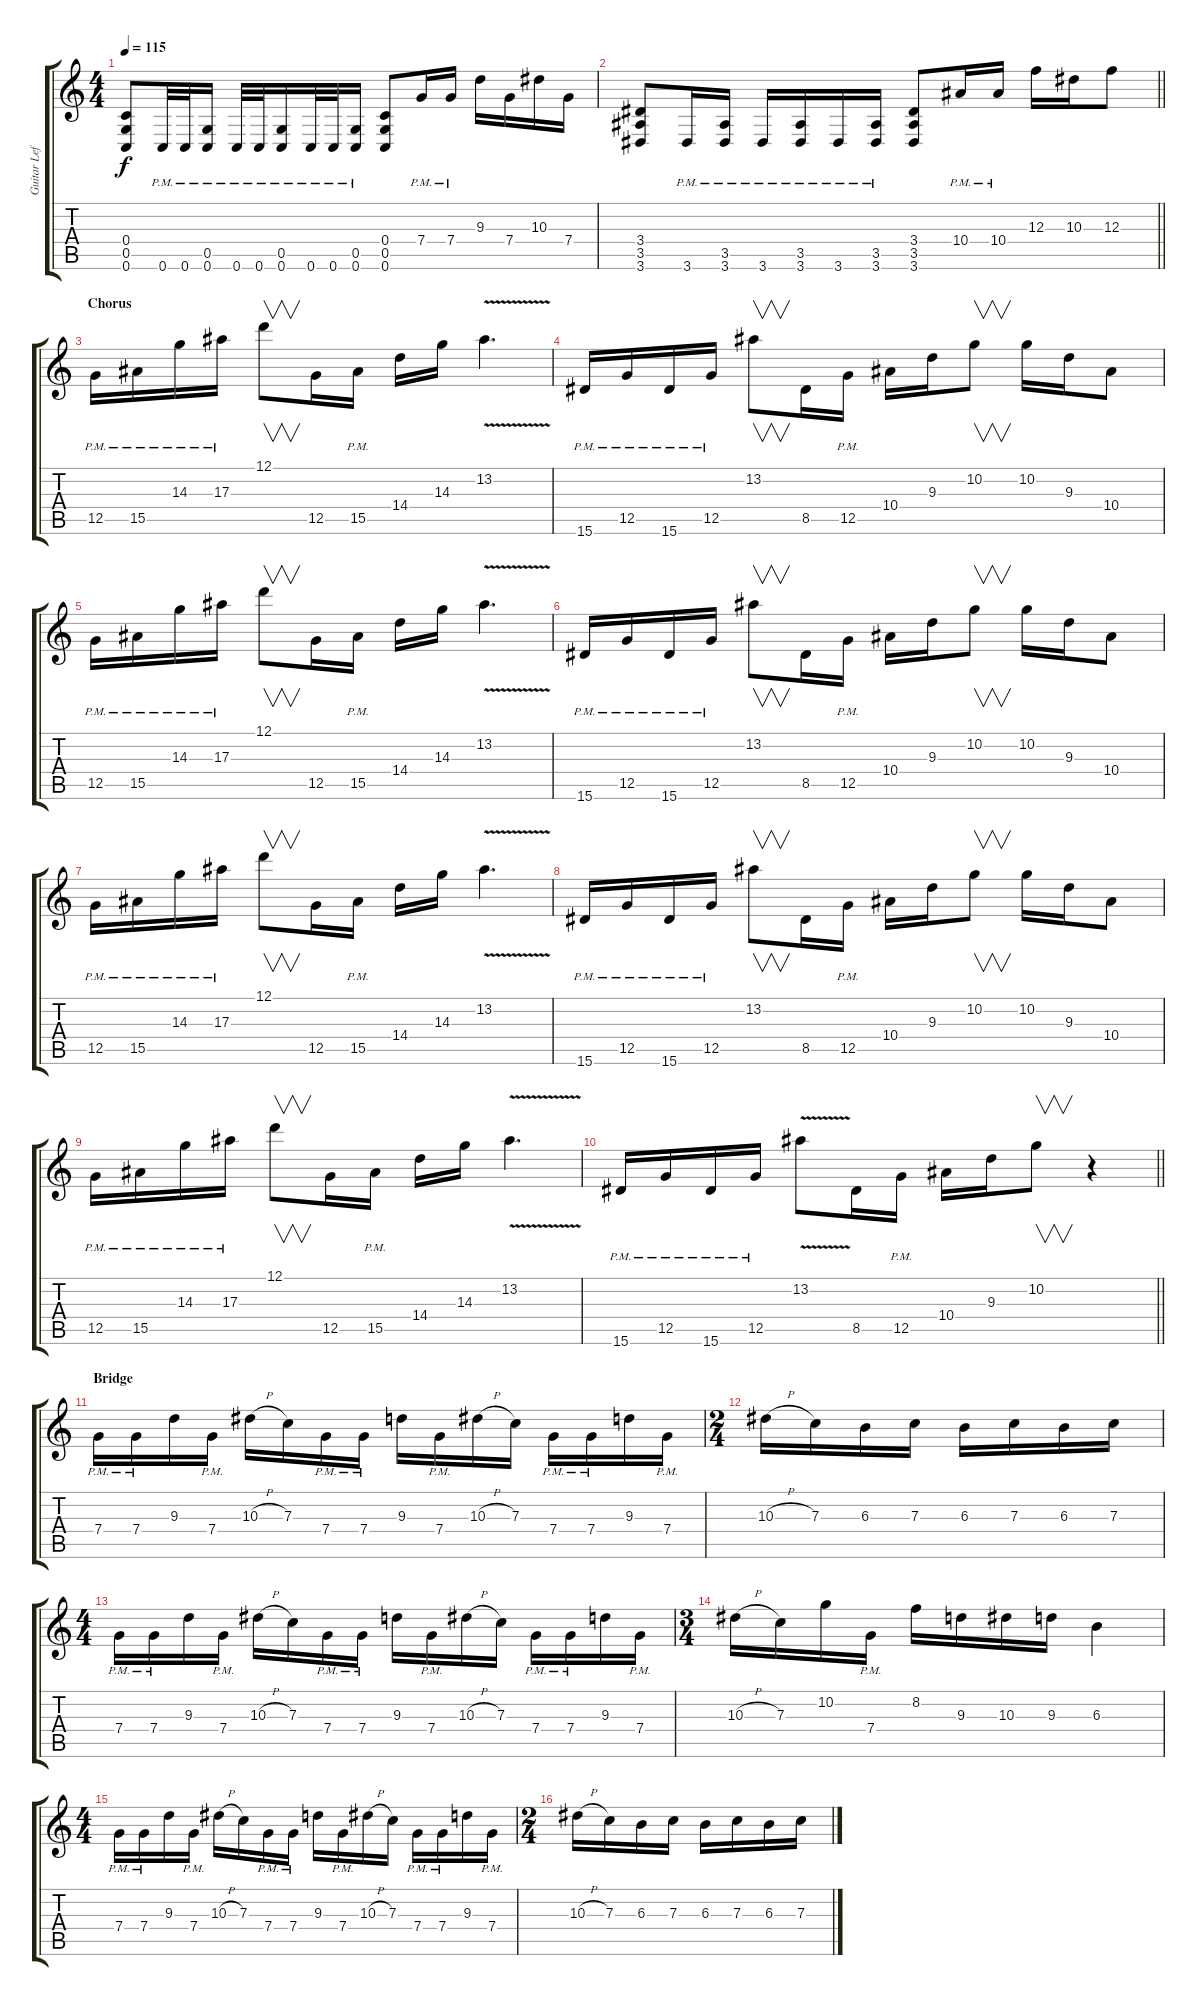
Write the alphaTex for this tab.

\track ("Guitar Left" "Guitar Lef") {instrument distortionguitar}
\staff {score tabs}
\tuning (D4 A3 F3 C3 G2 C2) {hide}
\ts (4 4)
\tempo 115
\clef g2
\ks c
(0.4 0.5 0.6).8{dy f} 0.6{pm}.32 0.6{pm}.32 (0.5{pm} 0.6{pm}).16 0.6{pm}.32 0.6{pm}.32 (0.5{pm} 0.6{pm}).16 0.6{pm}.32 0.6{pm}.32 (0.5{pm} 0.6{pm}).16 (0.4 0.5 0.6).8 7.4{pm}.16 7.4{pm}.16 9.3.16 7.4.16 10.3.16 7.4.16 |
\barLineRight lightlight
(3.4 3.5 3.6).8 3.6{pm}.16 (3.5{pm} 3.6{pm}).16 3.6{pm}.16 (3.5{pm} 3.6{pm}).16 3.6{pm}.16 (3.5{pm} 3.6{pm}).16 (3.4 3.5 3.6).8 10.4{pm}.16 10.4{pm}.16 12.3.16 10.3.16 12.3.8 |
\section ("" "Chorus")
12.5{pm}.16{volume 14 balance 8} 15.5{pm}.16 14.3{pm}.16 17.3{pm}.16 12.1.8{v} 12.5.16 15.5{pm}.16 14.4.16 14.3.16 13.2{v}.4{d} |
15.6{pm}.16 12.5{pm}.16 15.6{pm}.16 12.5{pm}.16 13.2.8{v} 8.5.16 12.5{pm}.16 10.4.16 9.3.16 10.2.8{v} 10.2.16 9.3.16 10.4.8 |
12.5{pm}.16 15.5{pm}.16 14.3{pm}.16 17.3{pm}.16 12.1.8{v} 12.5.16 15.5{pm}.16 14.4.16 14.3.16 13.2{v}.4{d} |
15.6{pm}.16 12.5{pm}.16 15.6{pm}.16 12.5{pm}.16 13.2.8{v} 8.5.16 12.5{pm}.16 10.4.16 9.3.16 10.2.8{v} 10.2.16 9.3.16 10.4.8 |
12.5{pm}.16 15.5{pm}.16 14.3{pm}.16 17.3{pm}.16 12.1.8{v} 12.5.16 15.5{pm}.16 14.4.16 14.3.16 13.2{v}.4{d} |
15.6{pm}.16 12.5{pm}.16 15.6{pm}.16 12.5{pm}.16 13.2.8{v} 8.5.16 12.5{pm}.16 10.4.16 9.3.16 10.2.8{v} 10.2.16 9.3.16 10.4.8 |
12.5{pm}.16 15.5{pm}.16 14.3{pm}.16 17.3{pm}.16 12.1.8{v} 12.5.16 15.5{pm}.16 14.4.16 14.3.16 13.2{v}.4{d} |
\barLineRight lightlight
15.6{pm}.16 12.5{pm}.16 15.6{pm}.16 12.5{pm}.16 13.2{v}.8 8.5.16 12.5{pm}.16 10.4.16 9.3.16 10.2.8{v} r.4 |
\section ("" "Bridge")
7.4{pm}.16 7.4{pm}.16 9.3.16 7.4{pm}.16 10.3{h}.16 7.3.16 7.4{pm}.16 7.4{pm}.16 9.3.16 7.4{pm}.16 10.3{h}.16 7.3.16 7.4{pm}.16 7.4{pm}.16 9.3.16 7.4{pm}.16 |
\ts (2 4)
10.3{h}.16 7.3.16 6.3.16 7.3.16 6.3.16 7.3.16 6.3.16 7.3.16 |
\ts (4 4)
7.4{pm}.16 7.4{pm}.16 9.3.16 7.4{pm}.16 10.3{h}.16 7.3.16 7.4{pm}.16 7.4{pm}.16 9.3.16 7.4{pm}.16 10.3{h}.16 7.3.16 7.4{pm}.16 7.4{pm}.16 9.3.16 7.4{pm}.16 |
\ts (3 4)
10.3{h}.16 7.3.16 10.2.16 7.4{pm}.16 8.2.16 9.3.16 10.3.16 9.3.16 6.3.4 |
\ts (4 4)
7.4{pm}.16 7.4{pm}.16 9.3.16 7.4{pm}.16 10.3{h}.16 7.3.16 7.4{pm}.16 7.4{pm}.16 9.3.16 7.4{pm}.16 10.3{h}.16 7.3.16 7.4{pm}.16 7.4{pm}.16 9.3.16 7.4{pm}.16 |
\ts (2 4)
10.3{h}.16 7.3.16 6.3.16 7.3.16 6.3.16 7.3.16 6.3.16 7.3.16
